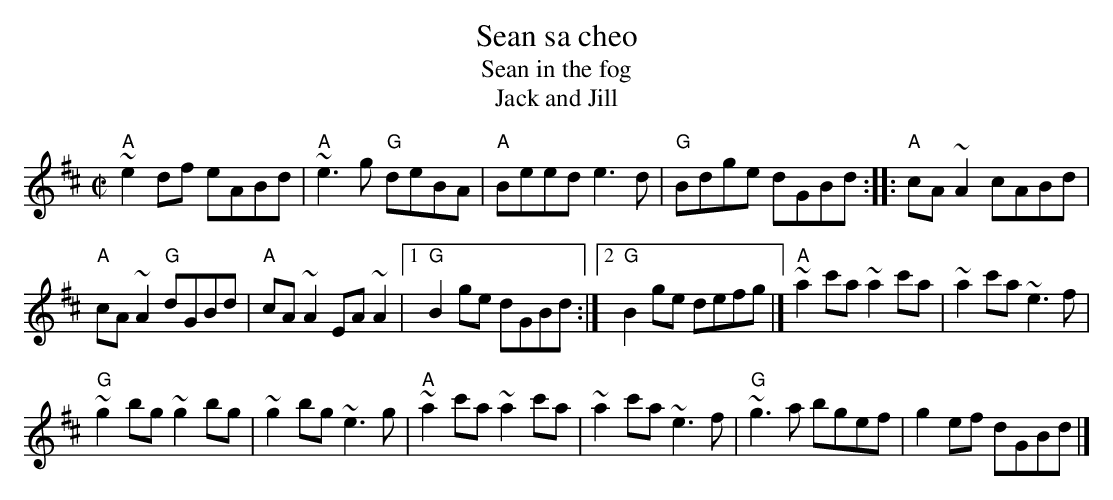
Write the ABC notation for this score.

X:1
T:Sean sa cheo
T:Sean in the fog
T:Jack and Jill
M:C|
L:1/8
K:D
"A"~e2df eABd|"A"~e3 g "G"deBA|"A"Beed e3d|"G"Bdge dGBd:|\
|:"A"cA ~A2 cABd|
"A"cA ~A2 "G"dGBd|"A"cA ~A2 EA ~A2|[1 "G"B2 ge dGBd:|[2 "G"B2 ge defg|]\
"A"~a2 c'a ~a2 c'a|~a2 c'a ~e3 f|
"G"~g2 bg ~g2 bg|~g2 bg ~e3 g|\
"A"~a2 c'a ~a2 c'a|~a2 c'a ~e3 f|"G"~g3 a bgef|g2 ef dGBd|]
